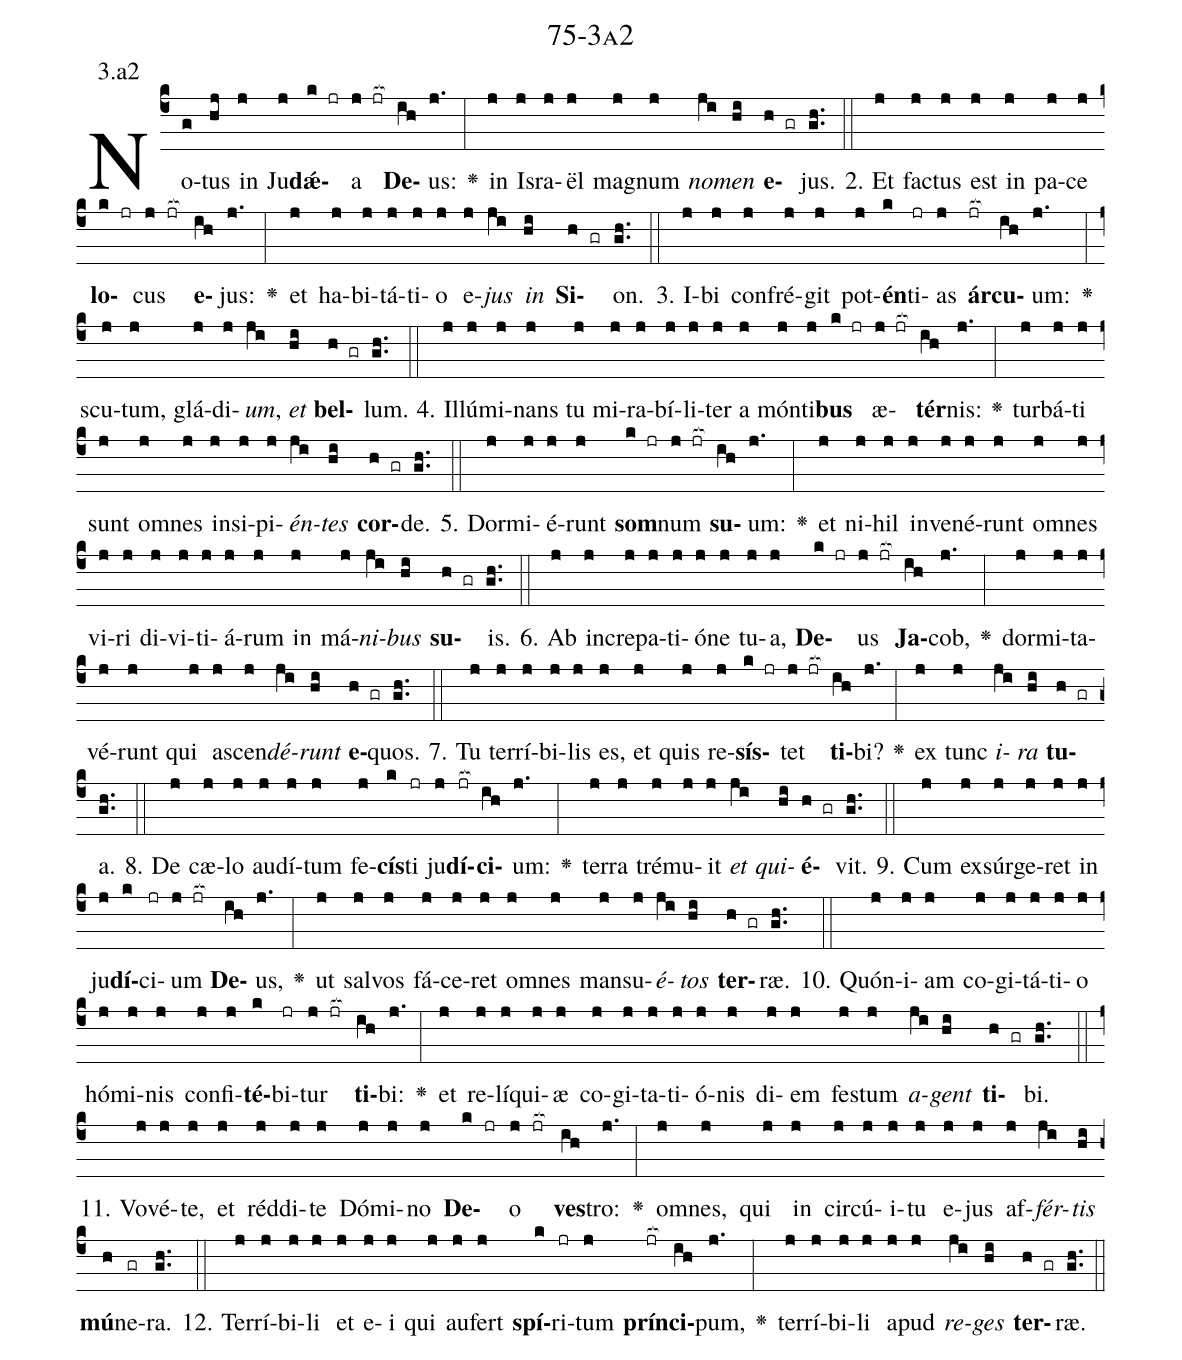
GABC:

name: 75-3a2;
annotation: 3.a2;
%%
(c4)No(g)tus(hj) in(j) Ju(j)<b>dǽ</b>(k jr)a(j jr[ocb:1{]) <b>De</b>(ih[ocb:0}])us:(j.) <v>\greheightstar</v>(:) in(j) Is(j)ra(j)ël(j) ma(j)gnum(j) <i>no</i>(ji)<i>men</i>(hi) <b>e</b>(h gr)jus.(gh..) (::)
2. Et(j) fac(j)tus(j) est(j) in(j) pa(j)ce(j) <b>lo</b>(k jr)cus(j jr[ocb:1{]) <b>e</b>(ih[ocb:0}])jus:(j.) <v>\greheightstar</v>(:) et(j) ha(j)bi(j)tá(j)ti(j)o(j) e(j)<i>jus</i>(ji) <i>in</i>(hi) <b>Si</b>(h gr)on.(gh..) (::)
3. I(j)bi(j) con(j)fré(j)git(j) pot(j)<b>én</b>(k)ti(jr)as(j) <b>ár</b>(jr[ocb:1{])<b>cu</b>(ih[ocb:0}])um:(j.) <v>\greheightstar</v>(:) scu(j)tum,(j) glá(j)di(j)<i>um</i>,(ji) <i>et</i>(hi) <b>bel</b>(h gr)lum.(gh..) (::)
4. Il(j)lú(j)mi(j)nans(j) tu(j) mi(j)ra(j)bí(j)li(j)ter(j) a(j) món(j)ti(j)<b>bus</b>(k jr) æ(j jr[ocb:1{])<b>tér</b>(ih[ocb:0}])nis:(j.) <v>\greheightstar</v>(:) tur(j)bá(j)ti(j) sunt(j) om(j)nes(j) in(j)si(j)pi(j)<i>én</i>(ji)<i>tes</i>(hi) <b>cor</b>(h gr)de.(gh..) (::)
5. Dor(j)mi(j)é(j)runt(j) <b>som</b>(k jr)num(j jr[ocb:1{]) <b>su</b>(ih[ocb:0}])um:(j.) <v>\greheightstar</v>(:) et(j) ni(j)hil(j) in(j)ve(j)né(j)runt(j) om(j)nes(j) vi(j)ri(j) di(j)vi(j)ti(j)á(j)rum(j) in(j) má(j)<i>ni</i>(ji)<i>bus</i>(hi) <b>su</b>(h gr)is.(gh..) (::)
6. Ab(j) in(j)cre(j)pa(j)ti(j)ó(j)ne(j) tu(j)a,(j) <b>De</b>(k jr)us(j jr[ocb:1{]) <b>Ja</b>(ih[ocb:0}])cob,(j.) <v>\greheightstar</v>(:) dor(j)mi(j)ta(j)vé(j)runt(j) qui(j) a(j)scen(j)<i>dé</i>(ji)<i>runt</i>(hi) <b>e</b>(h gr)quos.(gh..) (::)
7. Tu(j) ter(j)rí(j)bi(j)lis(j) es,(j) et(j) quis(j) re(j)<b>sís</b>(k jr)tet(j jr[ocb:1{]) <b>ti</b>(ih[ocb:0}])bi?(j.) <v>\greheightstar</v>(:) ex(j) tunc(j) <i>i</i>(ji)<i>ra</i>(hi) <b>tu</b>(h gr)a.(gh..) (::)
8. De(j) cæ(j)lo(j) au(j)dí(j)tum(j) fe(j)<b>cís</b>(k)ti(jr) ju(j)<b>dí</b>(jr[ocb:1{])<b>ci</b>(ih[ocb:0}])um:(j.) <v>\greheightstar</v>(:) ter(j)ra(j) tré(j)mu(j)it(j) <i>et</i>(ji) <i>qui</i>(hi)<b>é</b>(h gr)vit.(gh..) (::)
9. Cum(j) ex(j)súr(j)ge(j)ret(j) in(j) ju(j)<b>dí</b>(k)ci(jr)um(j jr[ocb:1{]) <b>De</b>(ih[ocb:0}])us,(j.) <v>\greheightstar</v>(:) ut(j) sal(j)vos(j) fá(j)ce(j)ret(j) om(j)nes(j) man(j)su(j)<i>é</i>(ji)<i>tos</i>(hi) <b>ter</b>(h gr)ræ.(gh..) (::)
10. Quón(j)i(j)am(j) co(j)gi(j)tá(j)ti(j)o(j) hó(j)mi(j)nis(j) con(j)fi(j)<b>té</b>(k)bi(jr)tur(j jr[ocb:1{]) <b>ti</b>(ih[ocb:0}])bi:(j.) <v>\greheightstar</v>(:) et(j) re(j)lí(j)qui(j)æ(j) co(j)gi(j)ta(j)ti(j)ó(j)nis(j) di(j)em(j) fes(j)tum(j) <i>a</i>(ji)<i>gent</i>(hi) <b>ti</b>(h gr)bi.(gh..) (::)
11. Vo(j)vé(j)te,(j) et(j) réd(j)di(j)te(j) Dó(j)mi(j)no(j) <b>De</b>(k jr)o(j jr[ocb:1{]) <b>ves</b>(ih[ocb:0}])tro:(j.) <v>\greheightstar</v>(:) om(j)nes,(j) qui(j) in(j) cir(j)cú(j)i(j)tu(j) e(j)jus(j) af(j)<i>fér</i>(ji)<i>tis</i>(hi) <b>mú</b>(h)ne(gr)ra.(gh..) (::)
12. Ter(j)rí(j)bi(j)li(j) et(j) e(j)i(j) qui(j) au(j)fert(j) <b>spí</b>(k)ri(jr)tum(j) <b>prín</b>(jr[ocb:1{])<b>ci</b>(ih[ocb:0}])pum,(j.) <v>\greheightstar</v>(:) ter(j)rí(j)bi(j)li(j) a(j)pud(j) <i>re</i>(ji)<i>ges</i>(hi) <b>ter</b>(h gr)ræ.(gh..) (::)
